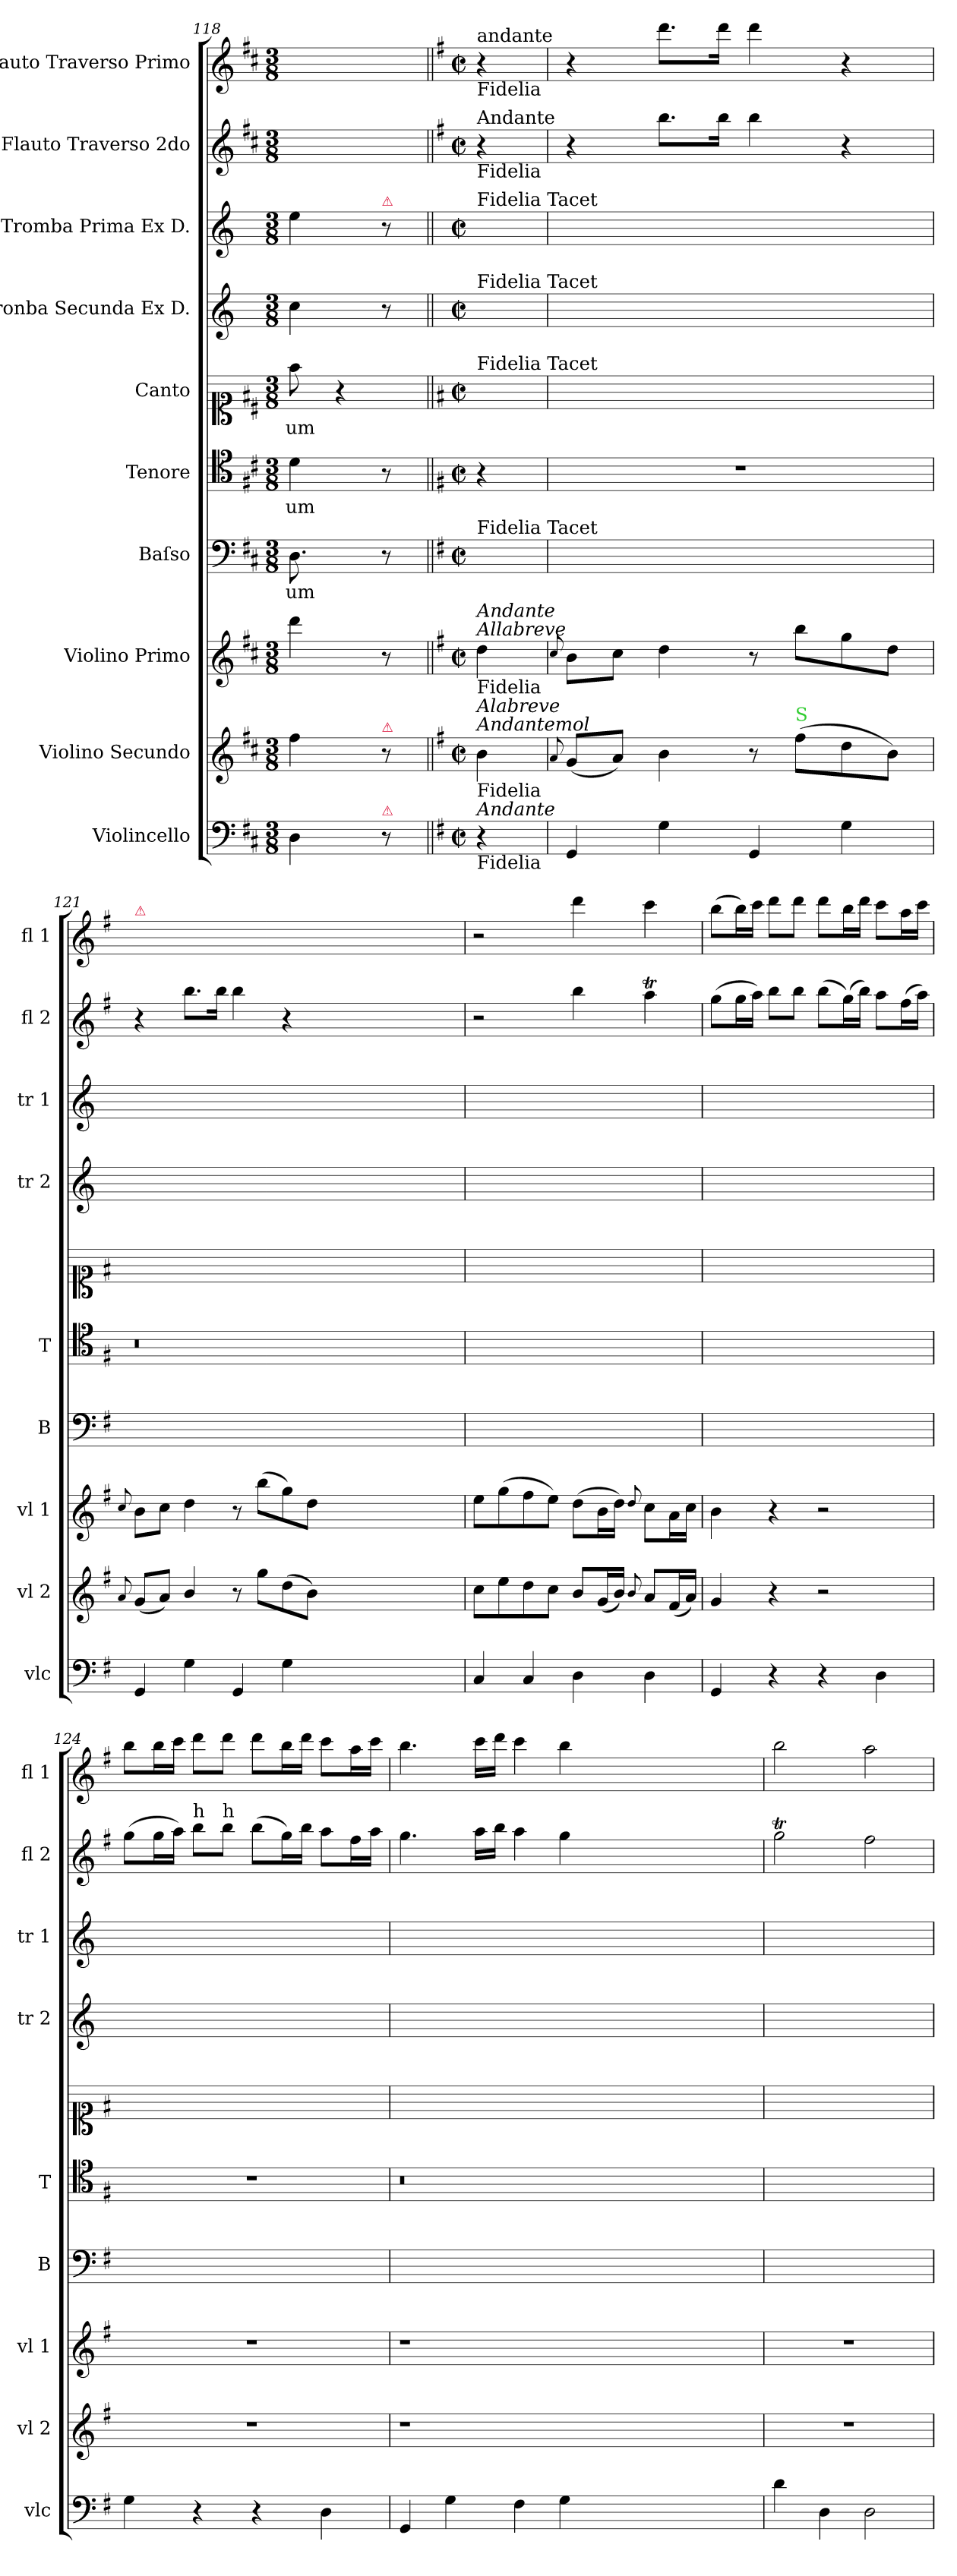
**kern	**kern	**kern	**kern	**text	**kern	**text	**kern	**text	**kern	**kern	**kern	**kern
*part10	*part9	*part8	*part7	*part7	*part6	*part6	*part5	*part5	*part4	*part3	*part2	*part1
*staff10	*staff9	*staff8	*staff7	*staff7	*staff6	*staff6	*staff5	*staff5	*staff4	*staff3	*staff2	*staff1
*I"Violincello	*I"Violino Secundo	*I"Violino Primo	*I"Baſso	*	*I"Tenore	*	*I"Canto	*	*I"Tronba Secunda Ex D.	*I"Tromba Prima Ex D.	*I"Flauto Traverso 2do	*I"Flauto Traverso Primo
*I'vlc	*I'vl 2	*I'vl 1	*I'B	*	*I'T	*	*	*	*I'tr 2	*I'tr 1	*I'fl 2	*I'fl 1
*clefF4	*clefG2	*clefG2	*clefF4	*	*clefC4	*	*clefC1	*	*clefG2	*clefG2	*clefG2	*clefG2
*	*	*	*	*	*	*	*	*	*ITrd-1c-2	*ITrd-1c-2	*	*
*k[f#c#]	*k[f#c#]	*k[f#c#]	*k[f#c#]	*	*k[f#c#]	*	*k[f#c#]	*	*k[f#c#]	*k[f#c#]	*k[f#c#]	*k[f#c#]
*D:	*D:	*D:	*D:	*	*D:	*	*D:	*	*	*	*D:	*D:
*M3/8	*M3/8	*M3/8	*M3/8	*	*M3/8	*	*M3/8	*	*M3/8	*M3/8	*M3/8	*M3/8
=118	=118	=118	=118	=118	=118	=118	=118	=118	=118	=118	=118	=118
!	!	!	!LO:N:vis=8.	!	!	!	!	!	!	!	!	!
4D\	4ff#\	4ddd\	4D\	-um	4d\	-um	8ff#\	-um	4dd\	4ff#\	4.ryy	4.ryy
.	.	.	.	.	.	.	4r	.	.	.	.	.
!	!	!	!	!	!	!	!	!	!	!LO:TX:a:color=crimson:t=⚠	!	!
!	!LO:TX:a:color=crimson:t=⚠	!	!	!	!	!	!	!	!	!	!	!
!LO:TX:a:color=crimson:t=⚠	!	!	!	!	!	!	!	!	!	!	!	!
8r	8r	8r	8r	.	8r	.	.	.	8r	8r	.	.
=119||	=119||	=119||	=119||	=119||	=119||	=119||	=119||	=119||	=119||	=119||	=119||	=119||
*k[f#]	*k[f#]	*k[f#]	*k[f#]	*	*k[f#]	*	*k[f#]	*	*	*	*k[f#]	*k[f#]
*G:	*G:	*G:	*G:	*	*G:	*	*G:	*	*	*	*G:	*G:
*M2/2	*M2/2	*M2/2	*M2/2	*	*M2/2	*	*M2/2	*	*M2/2	*M2/2	*M2/2	*M2/2
*met(c|)	*met(c|)	*met(c|)	*met(c|)	*	*met(c|)	*	*met(c|)	*	*met(c|)	*met(c|)	*met(c|)	*met(c|)
!	!	!	!	!	!	!	!	!	!	!	!	!LO:TX:a:t=andante
!	!	!	!	!	!	!	!	!	!	!	!	!LO:TX:b:t=Fidelia
!	!	!	!	!	!	!	!	!	!	!	!LO:TX:a:t=Andante	!
!	!	!	!	!	!	!	!	!	!	!	!LO:TX:b:t=Fidelia	!
!	!	!	!	!	!	!	!	!	!	!LO:TX:a:t=Fidelia Tacet	!	!
!	!	!	!	!	!	!	!	!	!LO:TX:a:t=Fidelia Tacet	!	!	!
!	!	!	!	!	!	!	!LO:TX:a:t=Fidelia Tacet	!	!	!	!	!
!	!	!	!LO:TX:a:t=Fidelia Tacet	!	!	!	!	!	!	!	!	!
!	!	!LO:TX:a:i:t=Allabreve	!	!	!	!	!	!	!	!	!	!
!	!	!LO:TX:a:i:t=Andante	!	!	!	!	!	!	!	!	!	!
!	!	!LO:TX:b:t=Fidelia	!	!	!	!	!	!	!	!	!	!
!	!LO:TX:a:i:t=Andantemol	!	!	!	!	!	!	!	!	!	!	!
!	!LO:TX:a:i:t=Alabreve	!	!	!	!	!	!	!	!	!	!	!
!	!LO:TX:b:t=Fidelia	!	!	!	!	!	!	!	!	!	!	!
!LO:TX:b:t=Fidelia	!	!	!	!	!	!	!	!	!	!	!	!
!LO:TX:a:i:t=Andante	!	!	!	!	!	!	!	!	!	!	!	!
4r	4b\	4dd\	4ryy	.	4r	.	4ryy	.	4ryy	4ryy	4r	4r
=120	=120	=120	=120	=120	=120	=120	=120	=120	=120	=120	=120	=120
.	8qqa/	8qqcc/	.	.	.	.	.	.	.	.	.	.
4GG/	(8g/L	8b\L	1ryy	.	1r	.	1ryy	.	1ryy	1ryy	4r	4r
.	8a/J)	8cc\J	.	.	.	.	.	.	.	.	.	.
4G\	4b\	4dd\	.	.	.	.	.	.	.	.	8.bb\L	8.ddd\L
.	.	.	.	.	.	.	.	.	.	.	16bb\Jk	16ddd\Jk
4GG/	8r	8r	.	.	.	.	.	.	.	.	4bb\	4ddd\
!	!LO:TX:a:color=limegreen:t=S	!	!	!	!	!	!	!	!	!	!	!
.	(8ff#\L	8bb\L	.	.	.	.	.	.	.	.	.	.
4G\	8dd\	8gg\	.	.	.	.	.	.	.	.	4r	4r
.	8b\J)	8dd\J	.	.	.	.	.	.	.	.	.	.
=121	=121	=121	=121	=121	=121	=121	=121	=121	=121	=121	=121	=121
.	8qqa/	8qqcc/	.	.	.	.	.	.	.	.	.	.
!	!	!	!	!	!	!	!	!	!	!	!	!LO:TX:a:color=crimson:t=⚠
4GG/	(8g/L	8b\L	1ryy	.	0.r	.	1ryy	.	1ryy	1ryy	4r	4ryy
.	8a/J)	8cc\J	.	.	.	.	.	.	.	.	.	.
4G\	4b/	4dd\	.	.	.	.	.	.	.	.	8.bb\L	8.ddd\Lyy
.	.	.	.	.	.	.	.	.	.	.	16bb\Jk	16ddd\Jkyy
4GG/	8r	8r	.	.	.	.	.	.	.	.	4bb\	4ddd\yy
.	8gg\L	(8bb\L	.	.	.	.	.	.	.	.	.	.
4G\	(8dd\	8gg\)	.	.	.	.	.	.	.	.	4r	4ryy
.	8b\J)	8dd\J	.	.	.	.	.	.	.	.	.	.
0ryy	0ryy	0ryy	0ryy	.	.	.	0ryy	.	0ryy	0ryy	0ryy	0ryy
=122	=122	=122	=122	=122	=122	=122	=122	=122	=122	=122	=122	=122
4C/	8cc\L	8ee\L	1ryy	.	1ryy	.	1ryy	.	1ryy	1ryy	2r	2r
.	8ee\	(8gg\	.	.	.	.	.	.	.	.	.	.
4C/	8dd\	8ff#\	.	.	.	.	.	.	.	.	.	.
.	8cc\J	8ee\J)	.	.	.	.	.	.	.	.	.	.
4D\	8b/L	(8dd\L	.	.	.	.	.	.	.	.	4bb\	4ddd\
.	(16g/L	16b\L	.	.	.	.	.	.	.	.	.	.
.	16b/JJ)	16dd\JJ)	.	.	.	.	.	.	.	.	.	.
.	8qqb/	8qqdd/	.	.	.	.	.	.	.	.	.	.
4D\	8a/L	8cc\L	.	.	.	.	.	.	.	.	4aaT\	4ccc\
.	(16f#/L	16a\L	.	.	.	.	.	.	.	.	.	.
.	16a/JJ)	16cc\JJ	.	.	.	.	.	.	.	.	.	.
=123	=123	=123	=123	=123	=123	=123	=123	=123	=123	=123	=123	=123
4GG/	4g/	4b\	1ryy	.	1ryy	.	1ryy	.	1ryy	1ryy	(8gg\L	(8bb\L
.	.	.	.	.	.	.	.	.	.	.	16gg\L	16bb\L)
.	.	.	.	.	.	.	.	.	.	.	16aa\JJ)	16ccc\JJ
4r	4r	4r	.	.	.	.	.	.	.	.	8bb\L	8ddd\L
.	.	.	.	.	.	.	.	.	.	.	8bb\J	8ddd\J
4r	2r	2r	.	.	.	.	.	.	.	.	(8bb\L	8ddd\L
.	.	.	.	.	.	.	.	.	.	.	(16gg\L)	16bb\L
.	.	.	.	.	.	.	.	.	.	.	16bb\JJ)	16ddd\JJ
4D\	.	.	.	.	.	.	.	.	.	.	8aa\L	8ccc\L
.	.	.	.	.	.	.	.	.	.	.	(16ff#\L	16aa\L
.	.	.	.	.	.	.	.	.	.	.	16aa\JJ)	16ccc\JJ
=124	=124	=124	=124	=124	=124	=124	=124	=124	=124	=124	=124	=124
4G\	1r	1r	1ryy	.	1r	.	1ryy	.	1ryy	1ryy	(8gg\L	8bb\L
.	.	.	.	.	.	.	.	.	.	.	16gg\L	16bb\L
.	.	.	.	.	.	.	.	.	.	.	16aa\JJ)	16ccc\JJ
!	!	!	!	!	!	!	!	!	!	!	!LO:TX:a:t=h	!
4r	.	.	.	.	.	.	.	.	.	.	8bb\L	8ddd\L
!	!	!	!	!	!	!	!	!	!	!	!LO:TX:a:t=h	!
.	.	.	.	.	.	.	.	.	.	.	8bb\J	8ddd\J
4r	.	.	.	.	.	.	.	.	.	.	(8bb\L	8ddd\L
.	.	.	.	.	.	.	.	.	.	.	16gg\L)	16bb\L
.	.	.	.	.	.	.	.	.	.	.	16bb\JJ	16ddd\JJ
4D\	.	.	.	.	.	.	.	.	.	.	8aa\L	8ccc\L
.	.	.	.	.	.	.	.	.	.	.	16ff#\L	16aa\L
.	.	.	.	.	.	.	.	.	.	.	16aa\JJ	16ccc\JJ
=125	=125	=125	=125	=125	=125	=125	=125	=125	=125	=125	=125	=125
4GG/	1r	1r	1ryy	.	0.r	.	1ryy	.	1ryy	1ryy	4.gg\	4.bb\
4G\	.	.	.	.	.	.	.	.	.	.	.	.
.	.	.	.	.	.	.	.	.	.	.	16aa\LL	16ccc\LL
.	.	.	.	.	.	.	.	.	.	.	16bb\JJ	16ddd\JJ
4F#\	.	.	.	.	.	.	.	.	.	.	4aa\	4ccc\
4G\	.	.	.	.	.	.	.	.	.	.	4gg\	4bb\
0ryy	0ryy	0ryy	0ryy	.	.	.	0ryy	.	0ryy	0ryy	0ryy	0ryy
=126	=126	=126	=126	=126	=126	=126	=126	=126	=126	=126	=126	=126
4d\	1r	1r	1ryy	.	1ryy	.	1ryy	.	1ryy	1ryy	2ggT\	2bb\
4D\	.	.	.	.	.	.	.	.	.	.	.	.
2D\	.	.	.	.	.	.	.	.	.	.	2ff#\	2aa\
=	=	=	=	=	=	=	=	=	=	=	=	=
*-	*-	*-	*-	*-	*-	*-	*-	*-	*-	*-	*-	*-
